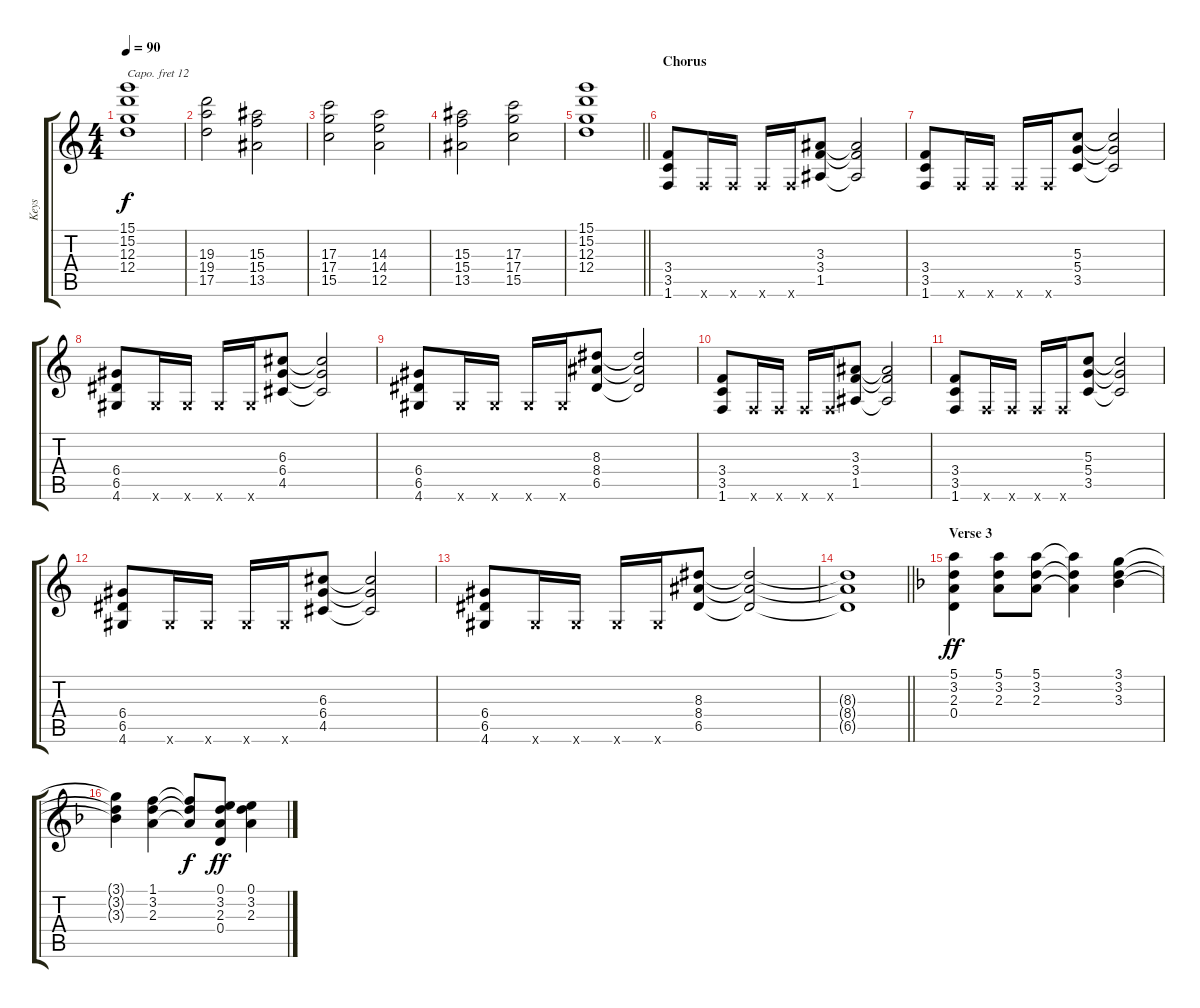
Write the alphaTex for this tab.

\track ("Keys" "Keys") {instrument drawbarorgan}
\staff {score tabs}
\capo 12
\tuning (E4 B3 G3 D3 A2 E2) {hide}
\ts (4 4)
\tempo 90
\clef g2
\ks c
(15.1 15.2 12.3 12.4).1{dy f} |
(19.3 19.4 17.5).2 (15.3 15.4 13.5).2 |
(17.3 17.4 15.5).2 (14.3 14.4 12.5).2 |
(15.3 15.4 13.5).2 (17.3 17.4 15.5).2 |
\barLineRight lightlight
(15.1 15.2 12.3 12.4).1 |
\section ("" "Chorus")
(3.4 3.5 1.6).8 1.6{x}.16 1.6{x}.16 1.6{x}.16 1.6{x}.16 (3.3 3.4 1.5).8 (3.3{t} 3.4{t} 1.5{t}).2 |
(3.4 3.5 1.6).8 1.6{x}.16 1.6{x}.16 1.6{x}.16 1.6{x}.16 (5.3 5.4 3.5).8 (5.3{t} 5.4{t} 3.5{t}).2 |
(6.4 6.5 4.6).8 4.6{x}.16 4.6{x}.16 4.6{x}.16 4.6{x}.16 (6.3 6.4 4.5).8 (6.3{t} 6.4{t} 4.5{t}).2 |
(6.4 6.5 4.6).8 4.6{x}.16 4.6{x}.16 4.6{x}.16 4.6{x}.16 (8.3 8.4 6.5).8 (8.3{t} 8.4{t} 6.5{t}).2 |
(3.4 3.5 1.6).8 1.6{x}.16 1.6{x}.16 1.6{x}.16 1.6{x}.16 (3.3 3.4 1.5).8 (3.3{t} 3.4{t} 1.5{t}).2 |
(3.4 3.5 1.6).8 1.6{x}.16 1.6{x}.16 1.6{x}.16 1.6{x}.16 (5.3 5.4 3.5).8 (5.3{t} 5.4{t} 3.5{t}).2 |
(6.4 6.5 4.6).8 4.6{x}.16 4.6{x}.16 4.6{x}.16 4.6{x}.16 (6.3 6.4 4.5).8 (6.3{t} 6.4{t} 4.5{t}).2 |
(6.4 6.5 4.6).8 4.6{x}.16 4.6{x}.16 4.6{x}.16 4.6{x}.16 (8.3 8.4 6.5).8 (8.3{t} 8.4{t} 6.5{t}).2 |
\barLineRight lightlight
(8.3{t} 8.4{t} 6.5{t}).1 |
\section ("" "Verse 3")
\ks f
(5.1 3.2 2.3 0.4).4{dy ff instrument electricgrandpiano} (5.1 3.2 2.3).8 (5.1 3.2 2.3).8 (5.1{t} 3.2{t} 2.3{t}).4 (3.1 3.2 3.3).4 |
(3.1{t} 3.2{t} 3.3{t}).4 (1.1 3.2 2.3).4 (1.1{t} 3.2{t} 2.3{t}).8{dy f} (0.1 3.2 2.3 0.4).8{dy ff} (0.1 3.2 2.3).4
